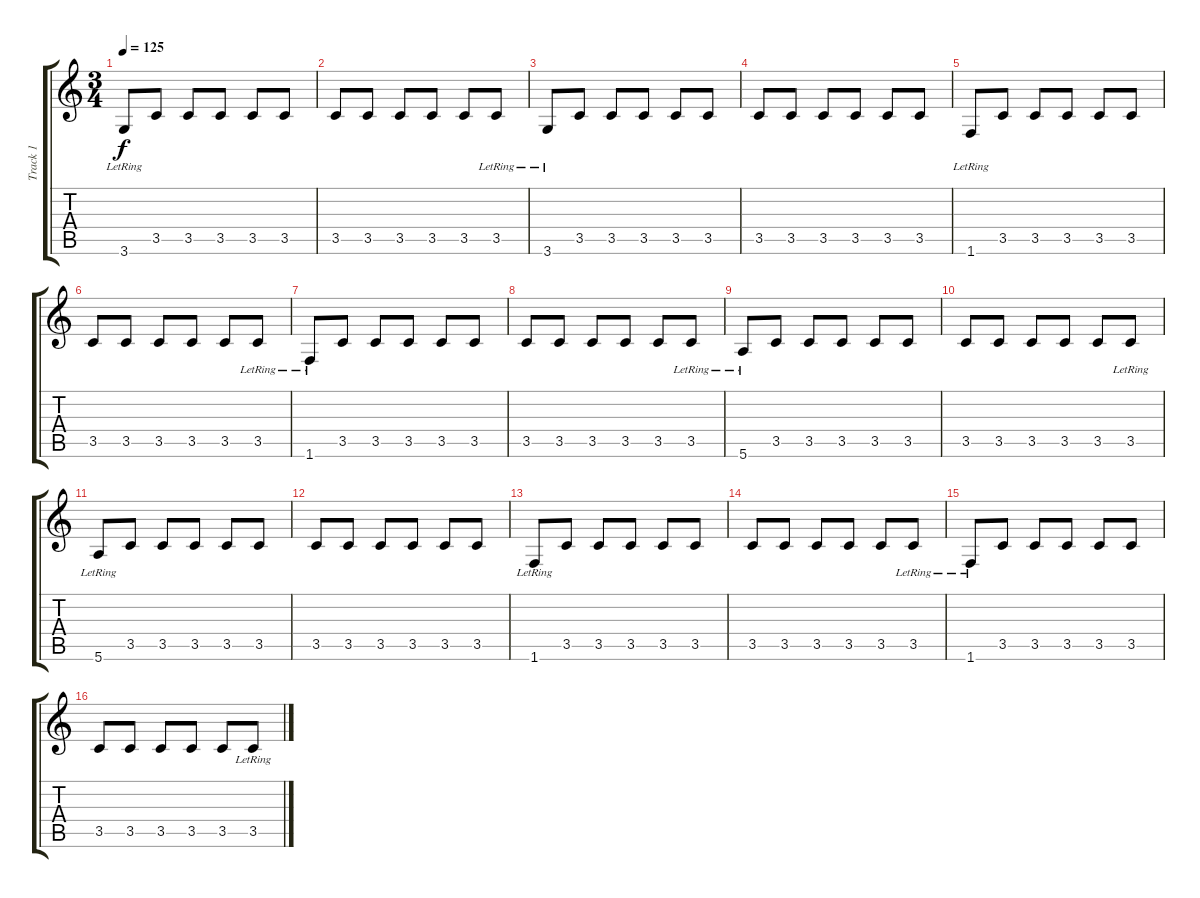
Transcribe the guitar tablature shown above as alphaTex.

\track ("Track 1" "Track 1") {instrument electricguitarjazz}
\staff {score tabs}
\tuning (E4 B3 G3 D3 A2 E2) {hide}
\ts (3 4)
\tempo 125
\clef g2
\ks c
3.6{lr}.8{dy f} 3.5.8 3.5.8 3.5.8 3.5.8 3.5.8 |
3.5.8 3.5.8 3.5.8 3.5.8 3.5.8 3.5{lr}.8 |
3.6{lr}.8 3.5.8 3.5.8 3.5.8 3.5.8 3.5.8 |
3.5.8 3.5.8 3.5.8 3.5.8 3.5.8 3.5.8 |
1.6{lr}.8 3.5.8 3.5.8 3.5.8 3.5.8 3.5.8 |
3.5.8 3.5.8 3.5.8 3.5.8 3.5.8 3.5{lr}.8 |
1.6{lr}.8 3.5.8 3.5.8 3.5.8 3.5.8 3.5.8 |
3.5.8 3.5.8 3.5.8 3.5.8 3.5.8 3.5{lr}.8 |
5.6{lr}.8 3.5.8 3.5.8 3.5.8 3.5.8 3.5.8 |
3.5.8 3.5.8 3.5.8 3.5.8 3.5.8 3.5{lr}.8 |
5.6{lr}.8 3.5.8 3.5.8 3.5.8 3.5.8 3.5.8 |
3.5.8 3.5.8 3.5.8 3.5.8 3.5.8 3.5.8 |
1.6{lr}.8 3.5.8 3.5.8 3.5.8 3.5.8 3.5.8 |
3.5.8 3.5.8 3.5.8 3.5.8 3.5.8 3.5{lr}.8 |
1.6{lr}.8 3.5.8 3.5.8 3.5.8 3.5.8 3.5.8 |
3.5.8 3.5.8 3.5.8 3.5.8 3.5.8 3.5{lr}.8
